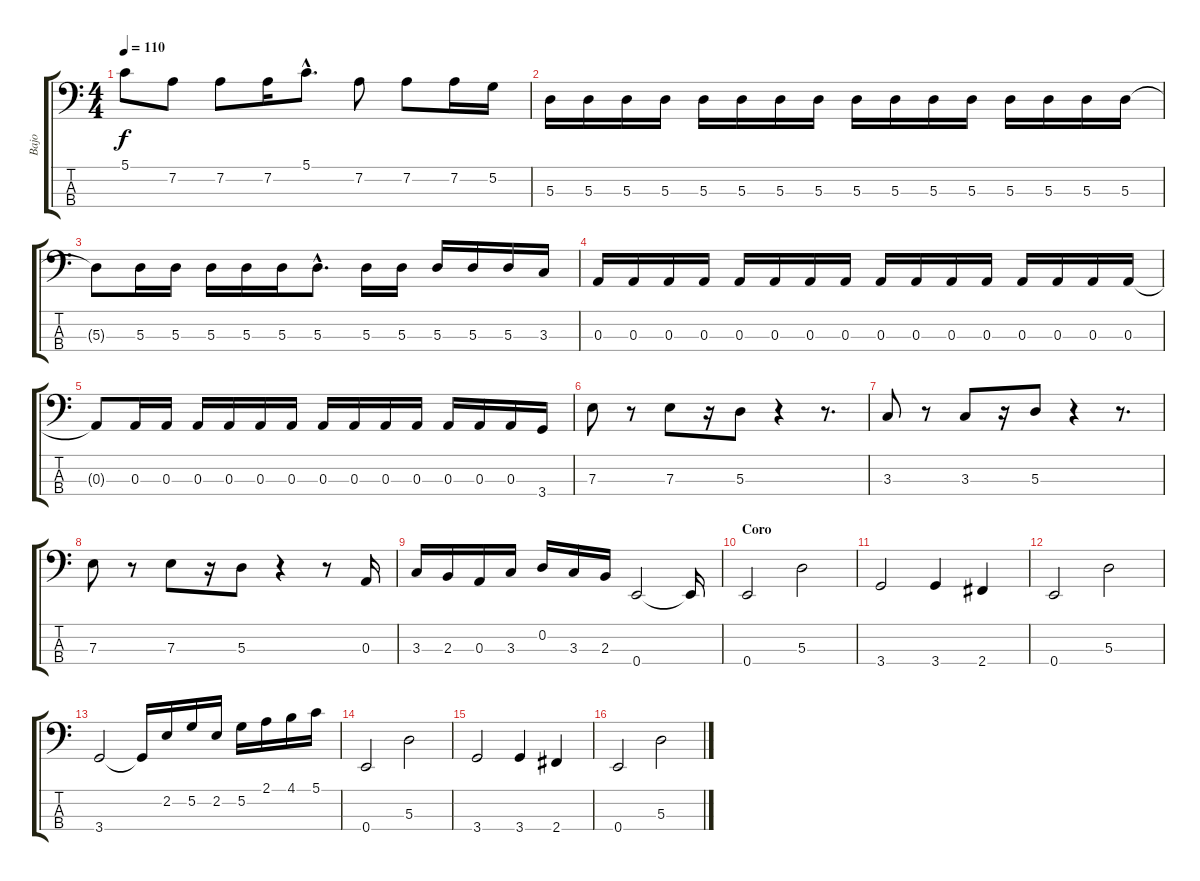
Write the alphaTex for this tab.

\track ("Bajo" "Bajo") {instrument electricbassfinger}
\staff {score tabs}
\tuning (G2 D2 A1 E1) {hide}
\ts (4 4)
\tempo 110
\clef f4
\ks c
5.1{t}.8{dy f} 7.2.8 7.2.8 7.2.16 5.1{hac}.8{d} 7.2.8 7.2.8 7.2.16 5.2.16 |
5.3.16 5.3.16 5.3.16 5.3.16 5.3.16 5.3.16 5.3.16 5.3.16 5.3.16 5.3.16 5.3.16 5.3.16 5.3.16 5.3.16 5.3.16 5.3.16 |
5.3{t}.8 5.3.16 5.3.16 5.3.16 5.3.16 5.3.16 5.3{hac}.8{d} 5.3.16 5.3.16 5.3.16 5.3.16 5.3.16 3.3.16 |
0.3.16 0.3.16 0.3.16 0.3.16 0.3.16 0.3.16 0.3.16 0.3.16 0.3.16 0.3.16 0.3.16 0.3.16 0.3.16 0.3.16 0.3.16 0.3.16 |
0.3{t}.8 0.3.16 0.3.16 0.3.16 0.3.16 0.3.16 0.3.16 0.3.16 0.3.16 0.3.16 0.3.16 0.3.16 0.3.16 0.3.16 3.4.16 |
7.3.8 r.8 7.3.8 r.16 5.3.8 r.4 r.8{d} |
3.3.8 r.8 3.3.8 r.16 5.3.8 r.4 r.8{d} |
7.3.8 r.8 7.3.8 r.16 5.3.8 r.4 r.8 0.3.16 |
3.3.16 2.3.16 0.3.16 3.3.16 0.2.16 3.3.16 2.3.16 0.4.2 0.4{t}.16 |
\section ("" "Coro")
0.4.2 5.3.2 |
3.4.2 3.4.4 2.4.4 |
0.4.2 5.3.2 |
3.4.2 3.4{t}.16 2.2.16 5.2.16 2.2.16 5.2.16 2.1.16 4.1.16 5.1.16 |
0.4.2 5.3.2 |
3.4.2 3.4.4 2.4.4 |
0.4.2 5.3.2
